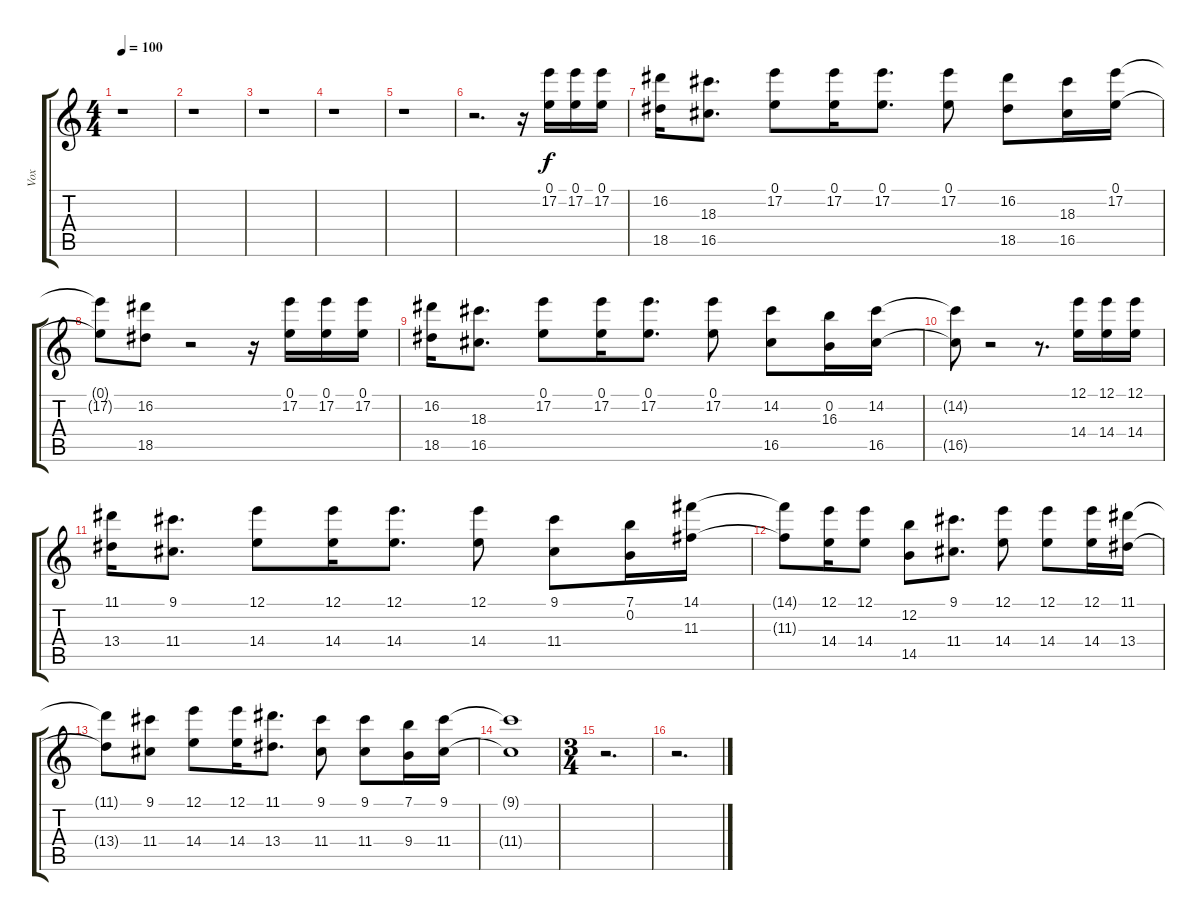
\track ("Vox" "Vox") {instrument acousticguitarsteel}
\staff {score tabs}
\tuning (E4 B3 G3 D3 A2 E2) {hide}
\ts (4 4)
\tempo 100
\clef g2
\ks c
r.1{dy f} |
r.1 |
r.1 |
r.1 |
r.1 |
r.2{d} r.16 (0.1 17.2).16 (0.1 17.2).16 (0.1 17.2).16 |
(16.2 18.5).16 (18.3 16.5).8{d} (0.1 17.2).8 (0.1 17.2).16 (0.1 17.2).8{d} (0.1 17.2).8 (16.2 18.5).8 (18.3 16.5).16 (0.1 17.2).16 |
(0.1{t} 17.2{t}).8 (16.2 18.5).8 r.2 r.16 (0.1 17.2).16 (0.1 17.2).16 (0.1 17.2).16 |
(16.2 18.5).16 (18.3 16.5).8{d} (0.1 17.2).8 (0.1 17.2).16 (0.1 17.2).8{d} (0.1 17.2).8 (14.2 16.5).8 (0.2 16.3).16 (14.2 16.5).16 |
(14.2{t} 16.5{t}).8 r.2 r.8{d} (12.1 14.4).16 (12.1 14.4).16 (12.1 14.4).16 |
(11.1 13.4).16 (9.1 11.4).8{d} (12.1 14.4).8 (12.1 14.4).16 (12.1 14.4).8{d} (12.1 14.4).8 (9.1 11.4).8 (7.1 0.2).16 (14.1 11.3).16 |
(14.1{t} 11.3{t}).8 (12.1 14.4).16 (12.1 14.4).8 (12.2 14.5).8 (9.1 11.4).8{d} (12.1 14.4).8 (12.1 14.4).8 (12.1 14.4).16 (11.1 13.4).16 |
(11.1{t} 13.4{t}).8 (9.1 11.4).8 (12.1 14.4).8 (12.1 14.4).16 (11.1 13.4).8{d} (9.1 11.4).8 (9.1 11.4).8 (7.1 9.4).16 (9.1 11.4).16 |
(9.1{t} 11.4{t}).1 |
\ts (3 4)
r.2{d} |
r.2{d}
